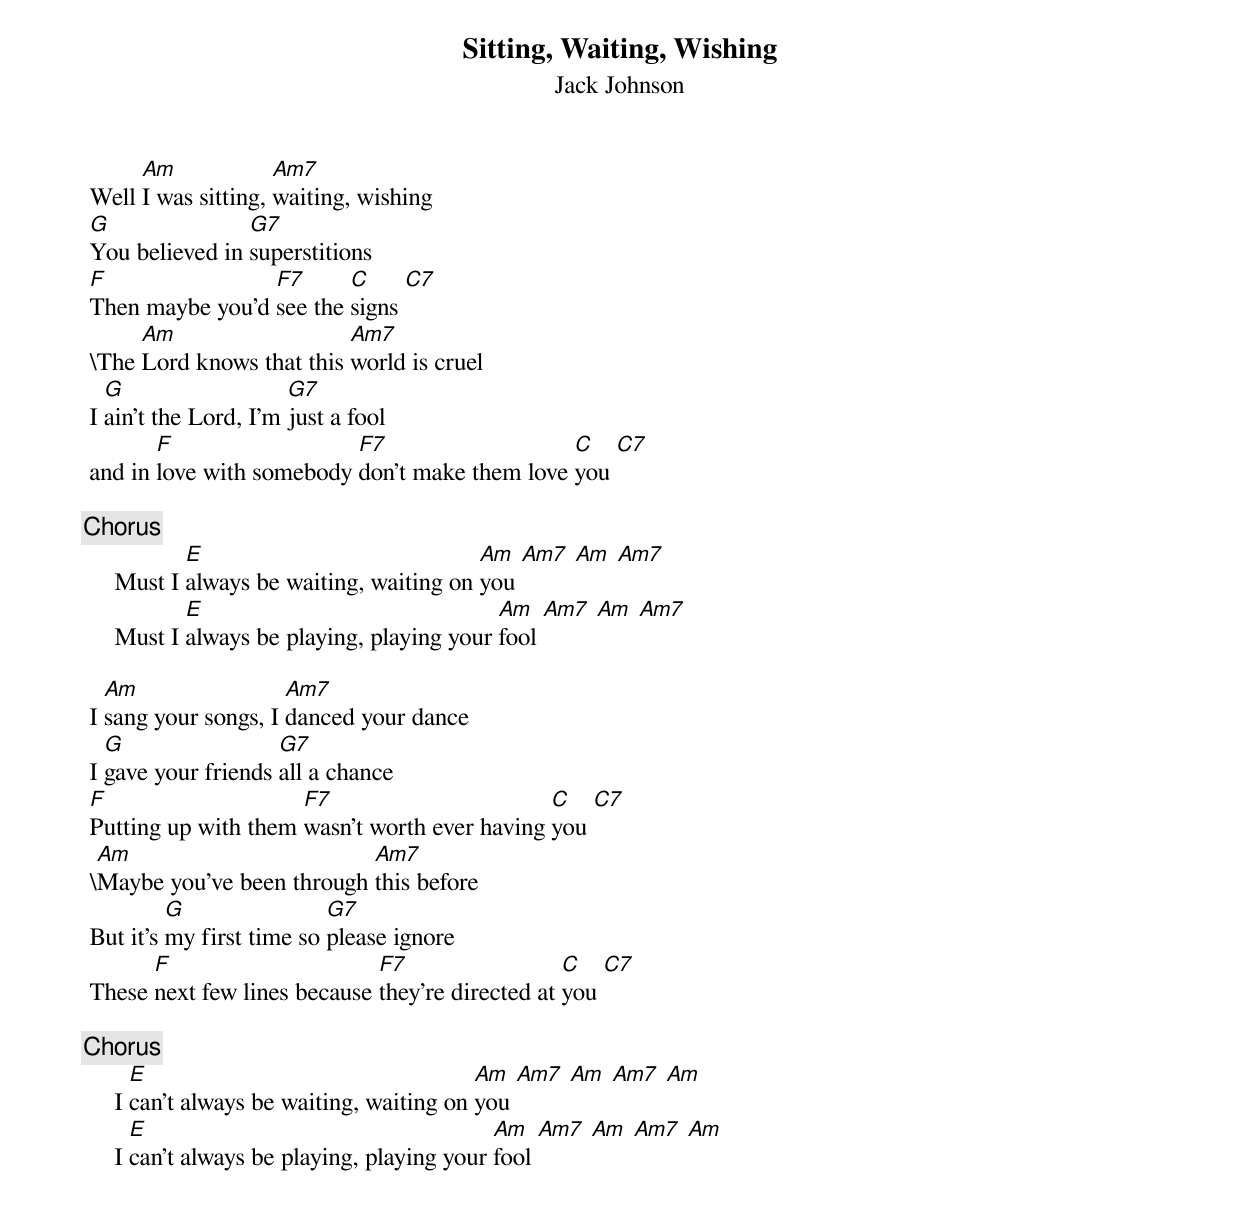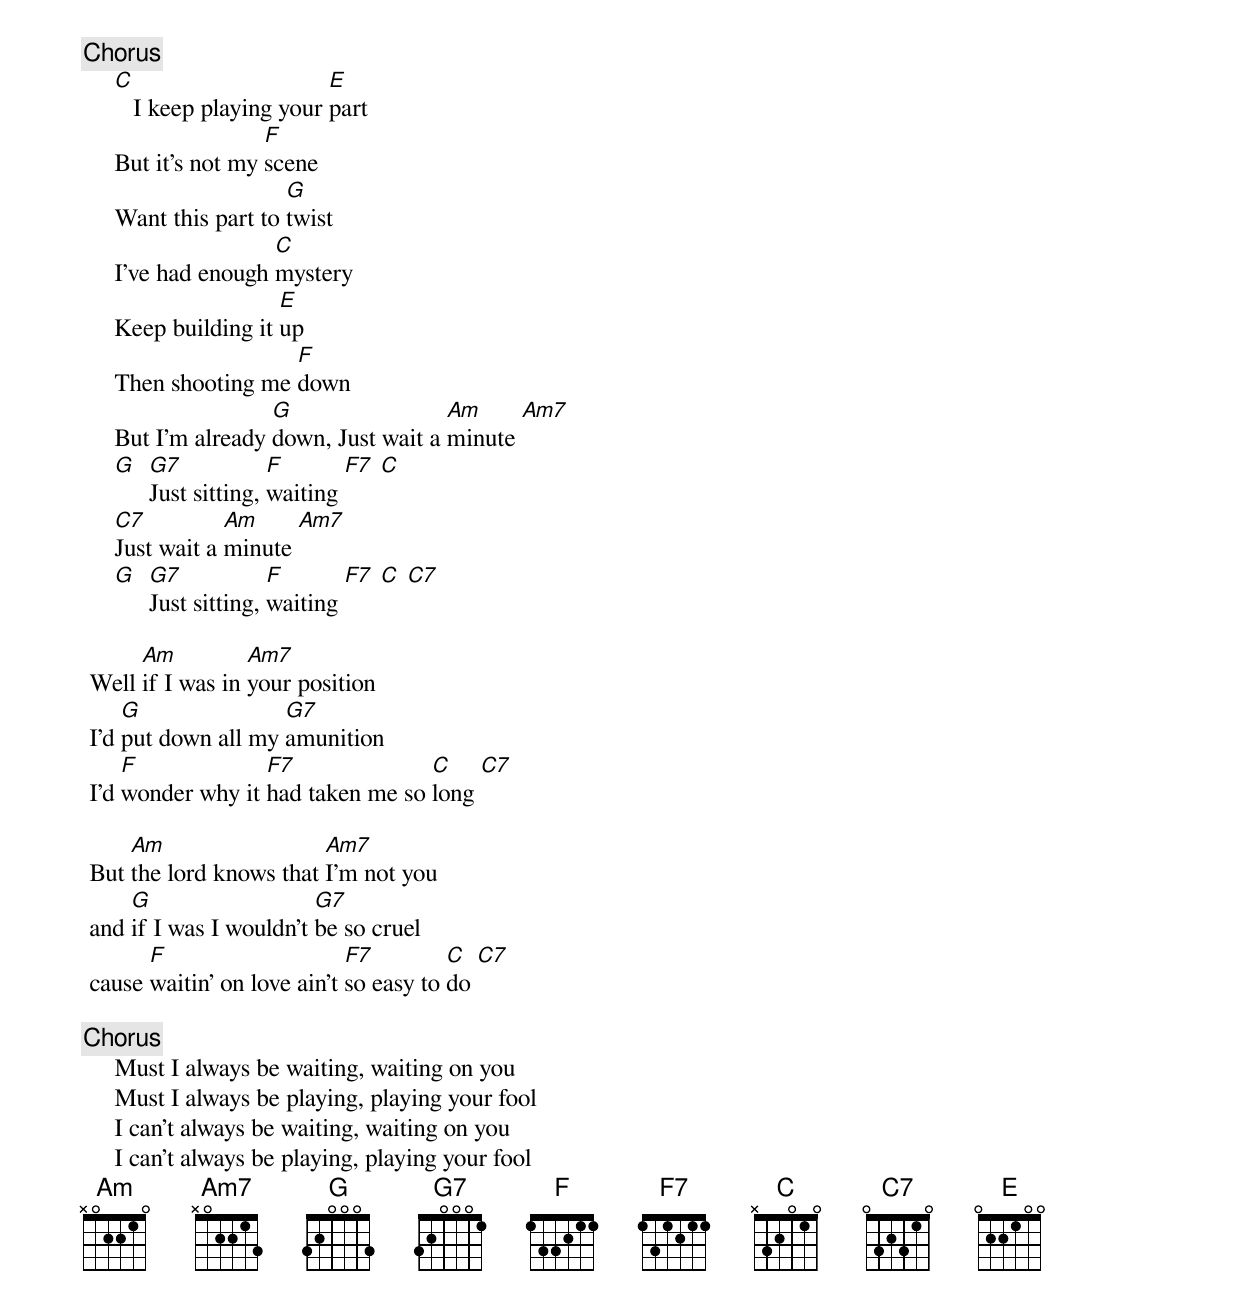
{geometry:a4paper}
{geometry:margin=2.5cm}
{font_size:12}

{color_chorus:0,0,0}

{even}
{title: Sitting, Waiting, Wishing}
{subtitle: Jack Johnson}

{define:Am   5 n 2 2 n n n}
{define:Am7  5 n 2 n n n n}
{define:G    3 n 2 2 1 n n}
{define:G7   3 n 2 n 1 n n}
{define:F7   1 n 2 n 1 n n}
{define:C    3 n n 2 2 2 n}
{define:C7   3 n n 2 n 2 n}

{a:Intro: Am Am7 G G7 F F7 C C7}

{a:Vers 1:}
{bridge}
	Well [Am]I was sitting, [Am7]waiting, wishing
	[G]You believed in [G7]superstitions
	[F]Then maybe you'd [F7]see the [C]signs [C7]
	\\
	The [Am]Lord knows that this [Am7]world is cruel
	I [G]ain't the Lord, I'm [G7]just a fool
	and in [F]love with somebody [F7]don't make them love [C]you [C7]
{/bridge}

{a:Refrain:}
{chorus}
     Must I [E]always be waiting, waiting on [Am]you [Am7] [Am] [Am7]
     Must I [E]always be playing, playing your [Am]fool [Am7] [Am] [Am7]
{/chorus}

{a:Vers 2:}
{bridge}
	I [Am]sang your songs, I [Am7]danced your dance
	I [G]gave your friends [G7]all a chance
	[F]Putting up with them [F7]wasn't worth ever having [C]you [C7]
	\\
	[Am]Maybe you've been through [Am7]this before
	But it's [G]my first time so [G7]please ignore
	These [F]next few lines because [F7]they're directed at [C]you [C7]
{/bridge}

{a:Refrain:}
{chorus}
     I [E]can't always be waiting, waiting on [Am]you [Am7] [Am] [Am7] [Am]
     I [E]can't always be playing, playing your [Am]fool [Am7] [Am] [Am7] [Am]
{/chorus}

{np}

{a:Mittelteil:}
{chorus}
     [C]   I keep playing your [E]part
     But it's not my [F]scene
     Want this part to [G]twist
     I've had enough [C]mystery
     Keep building it [E]up
     Then shooting me [F]down
     But I'm already [G]down, Just wait a [Am]minute [Am7]
     [G]  [G7]Just sitting, [F]waiting [F7] [C]
     [C7]Just wait a [Am]minute [Am7]
     [G]  [G7]Just sitting, [F]waiting [F7] [C] [C7]
{/chorus}

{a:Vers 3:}
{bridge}
	Well [Am]if I was in [Am7]your position
	I'd [G]put down all my [G7]amunition
	I'd [F]wonder why it [F7]had taken me so [C]long [C7]

	But [Am]the lord knows that [Am7]I'm not you
	and [G]if I was I wouldn't [G7]be so cruel
	cause [F]waitin' on love ain't [F7]so easy to [C]do [C7]
{/bridge}

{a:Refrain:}
{chorus}
     Must I always be waiting, waiting on you
     Must I always be playing, playing your fool
     I can't always be waiting, waiting on you
     I can't always be playing, playing your fool
{/chorus}
